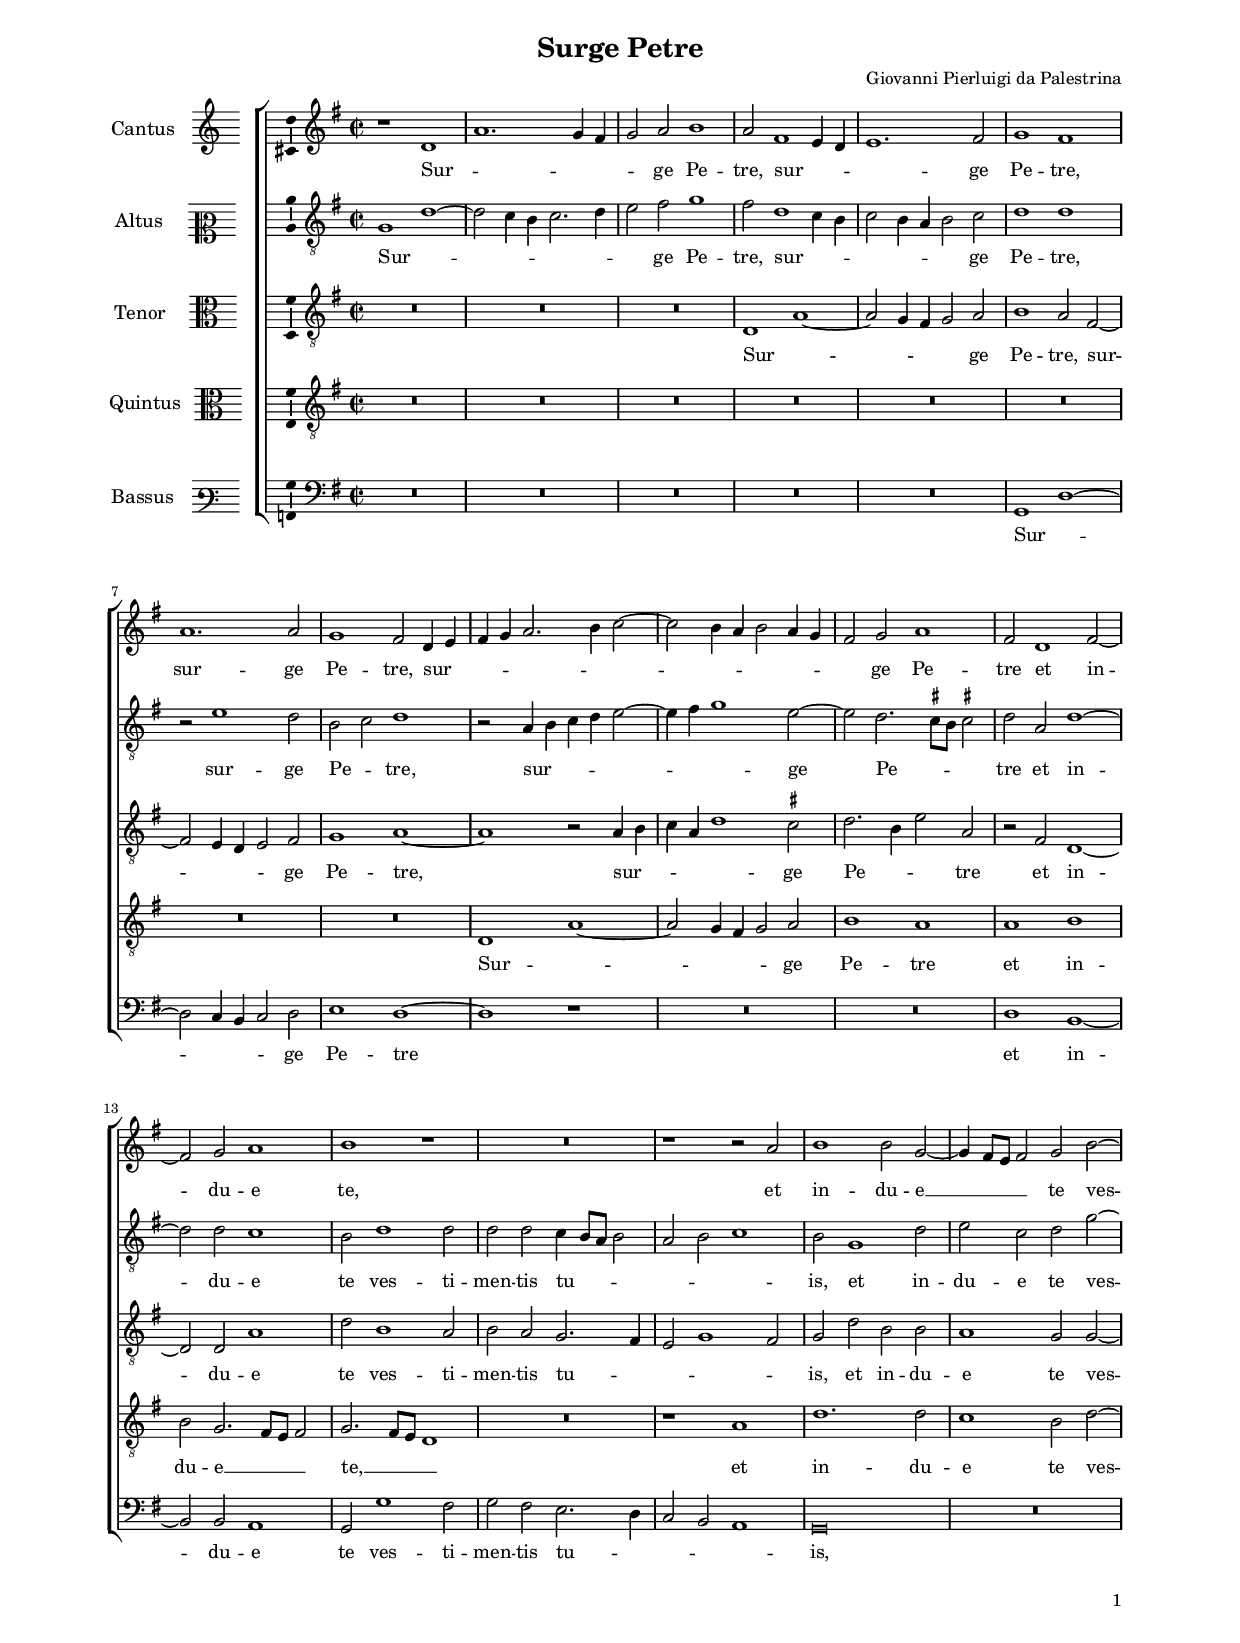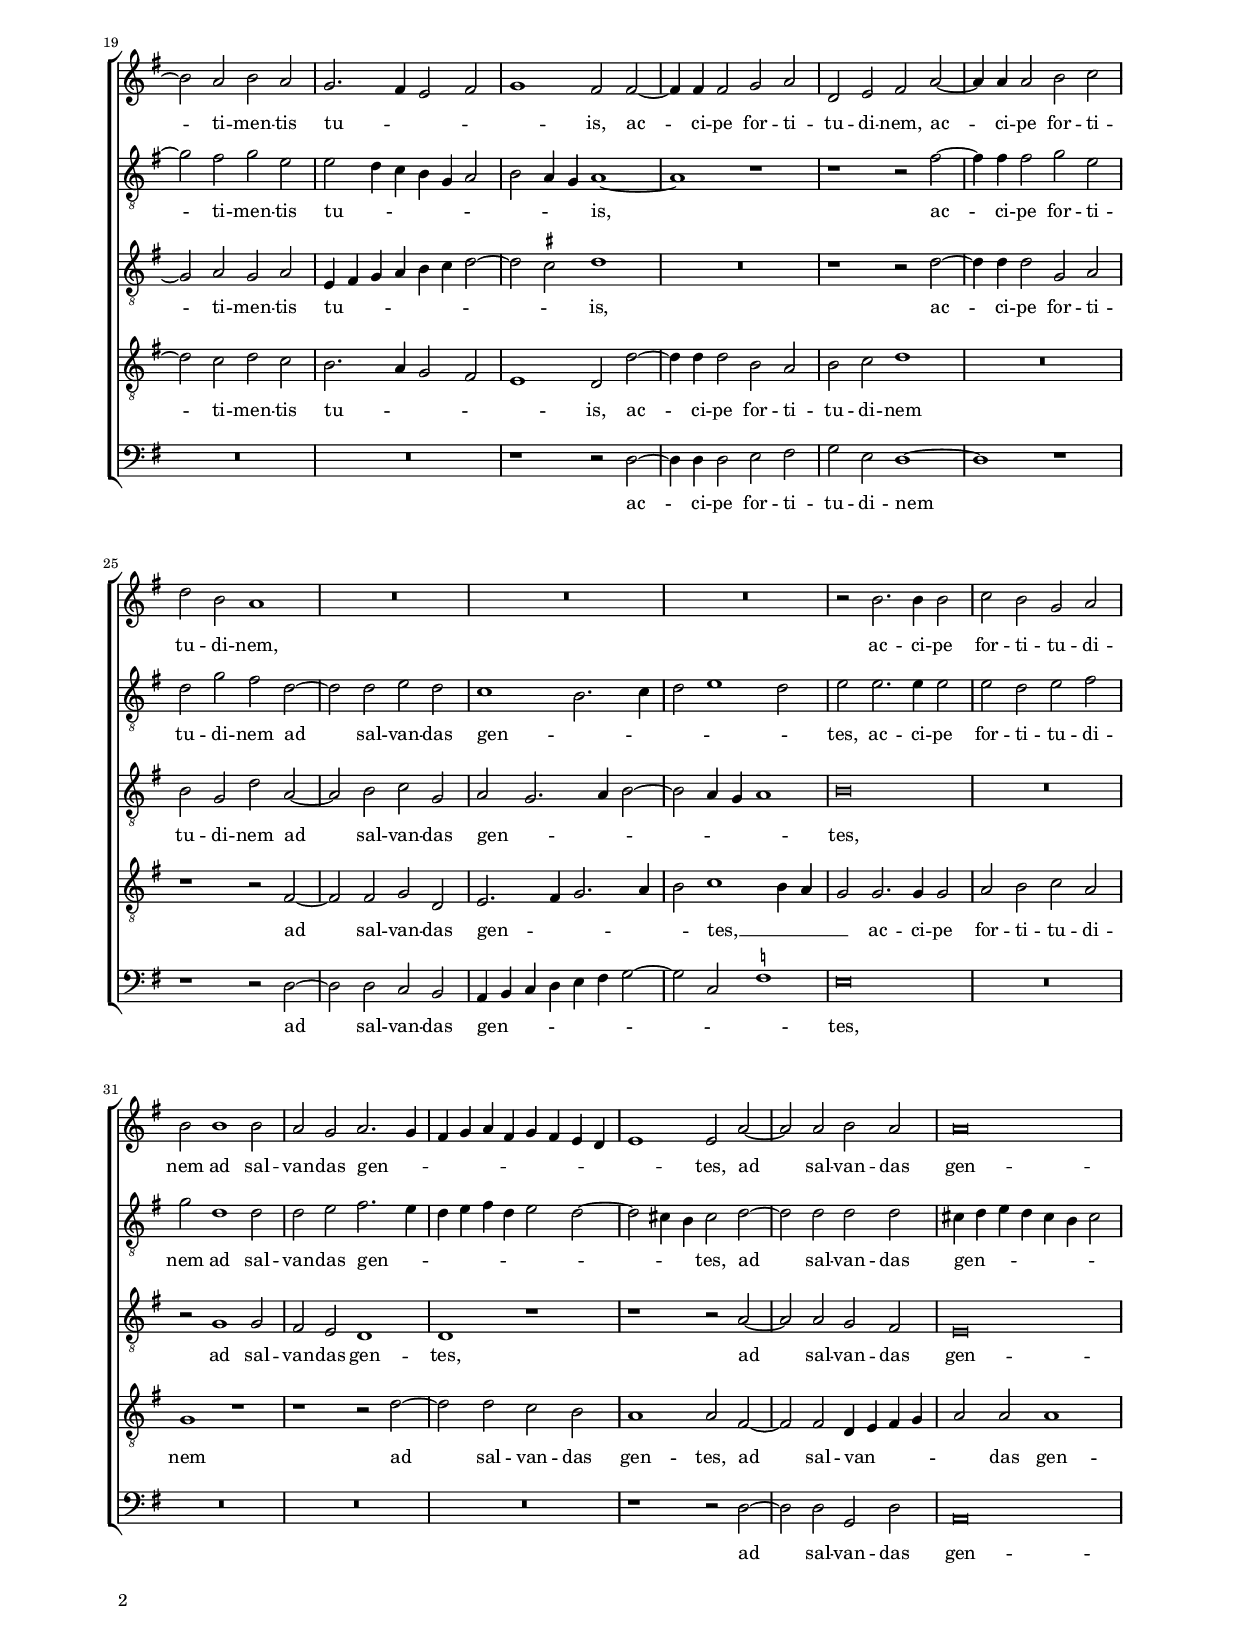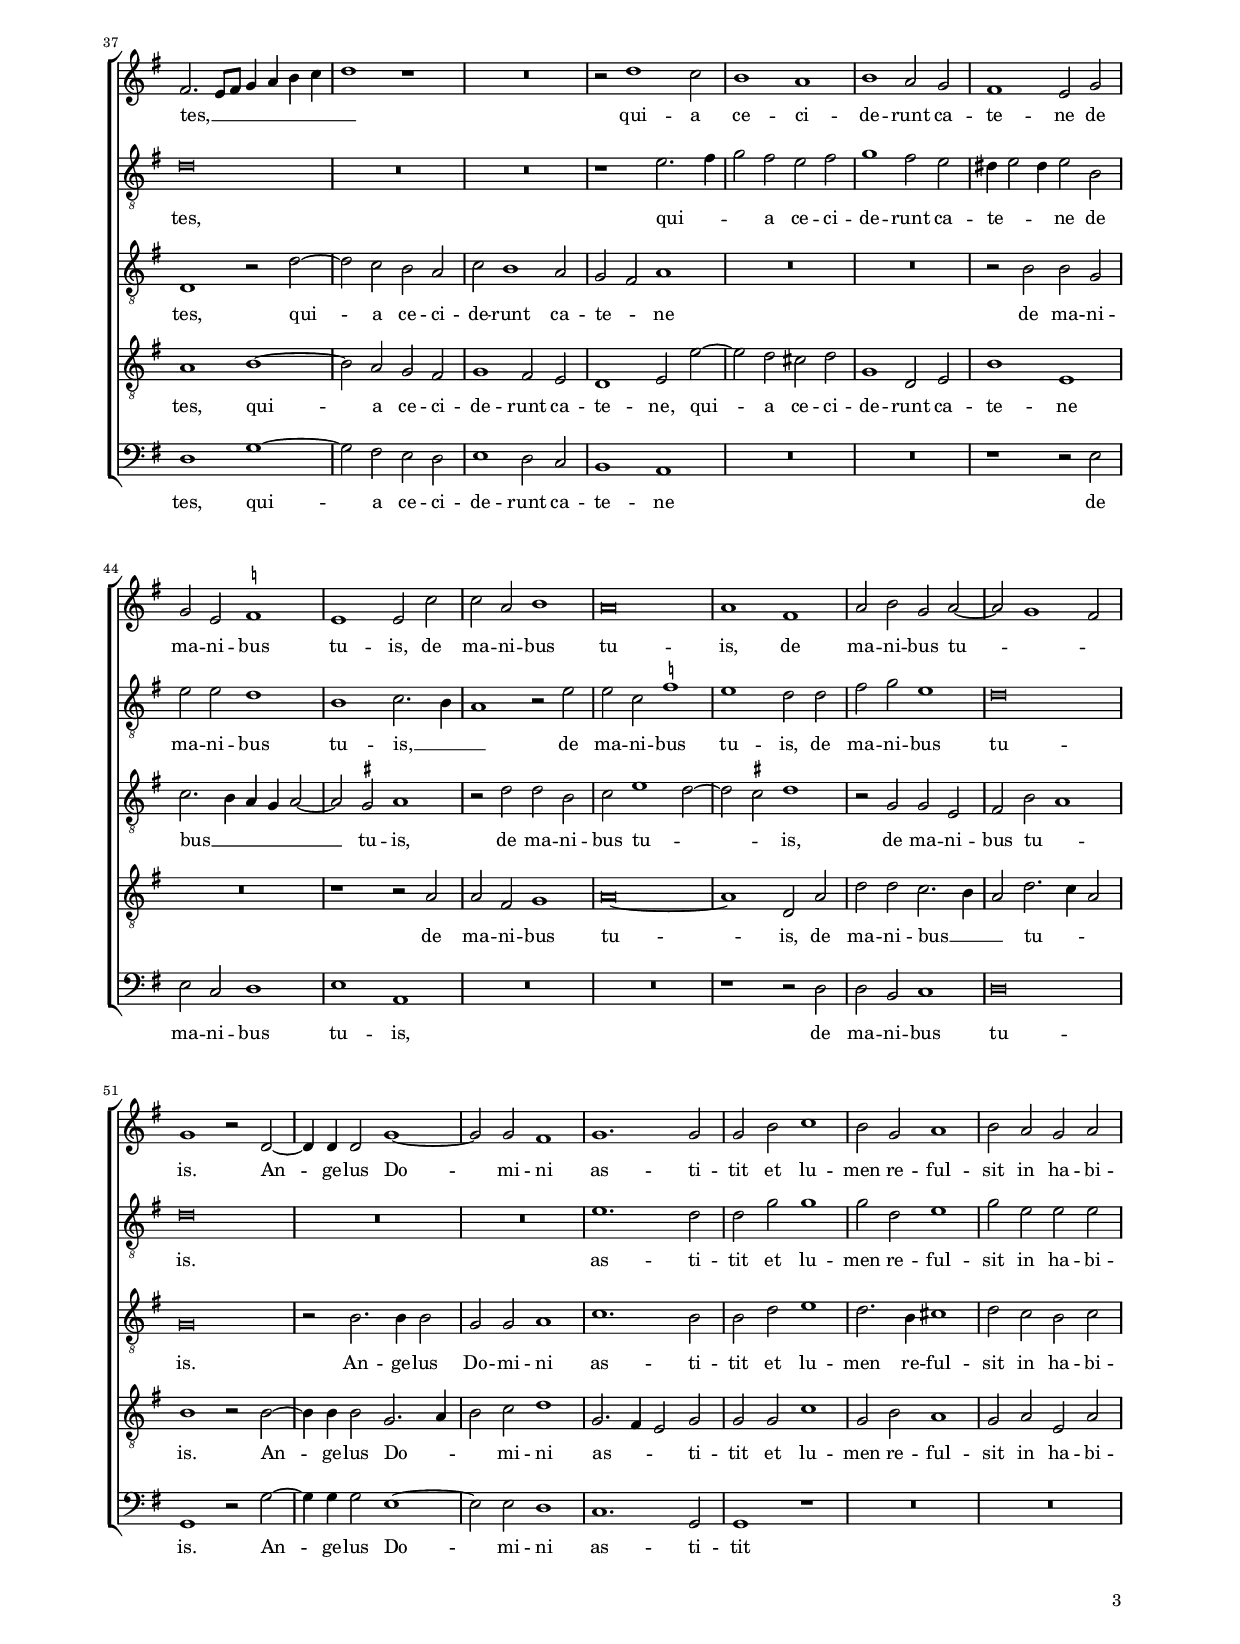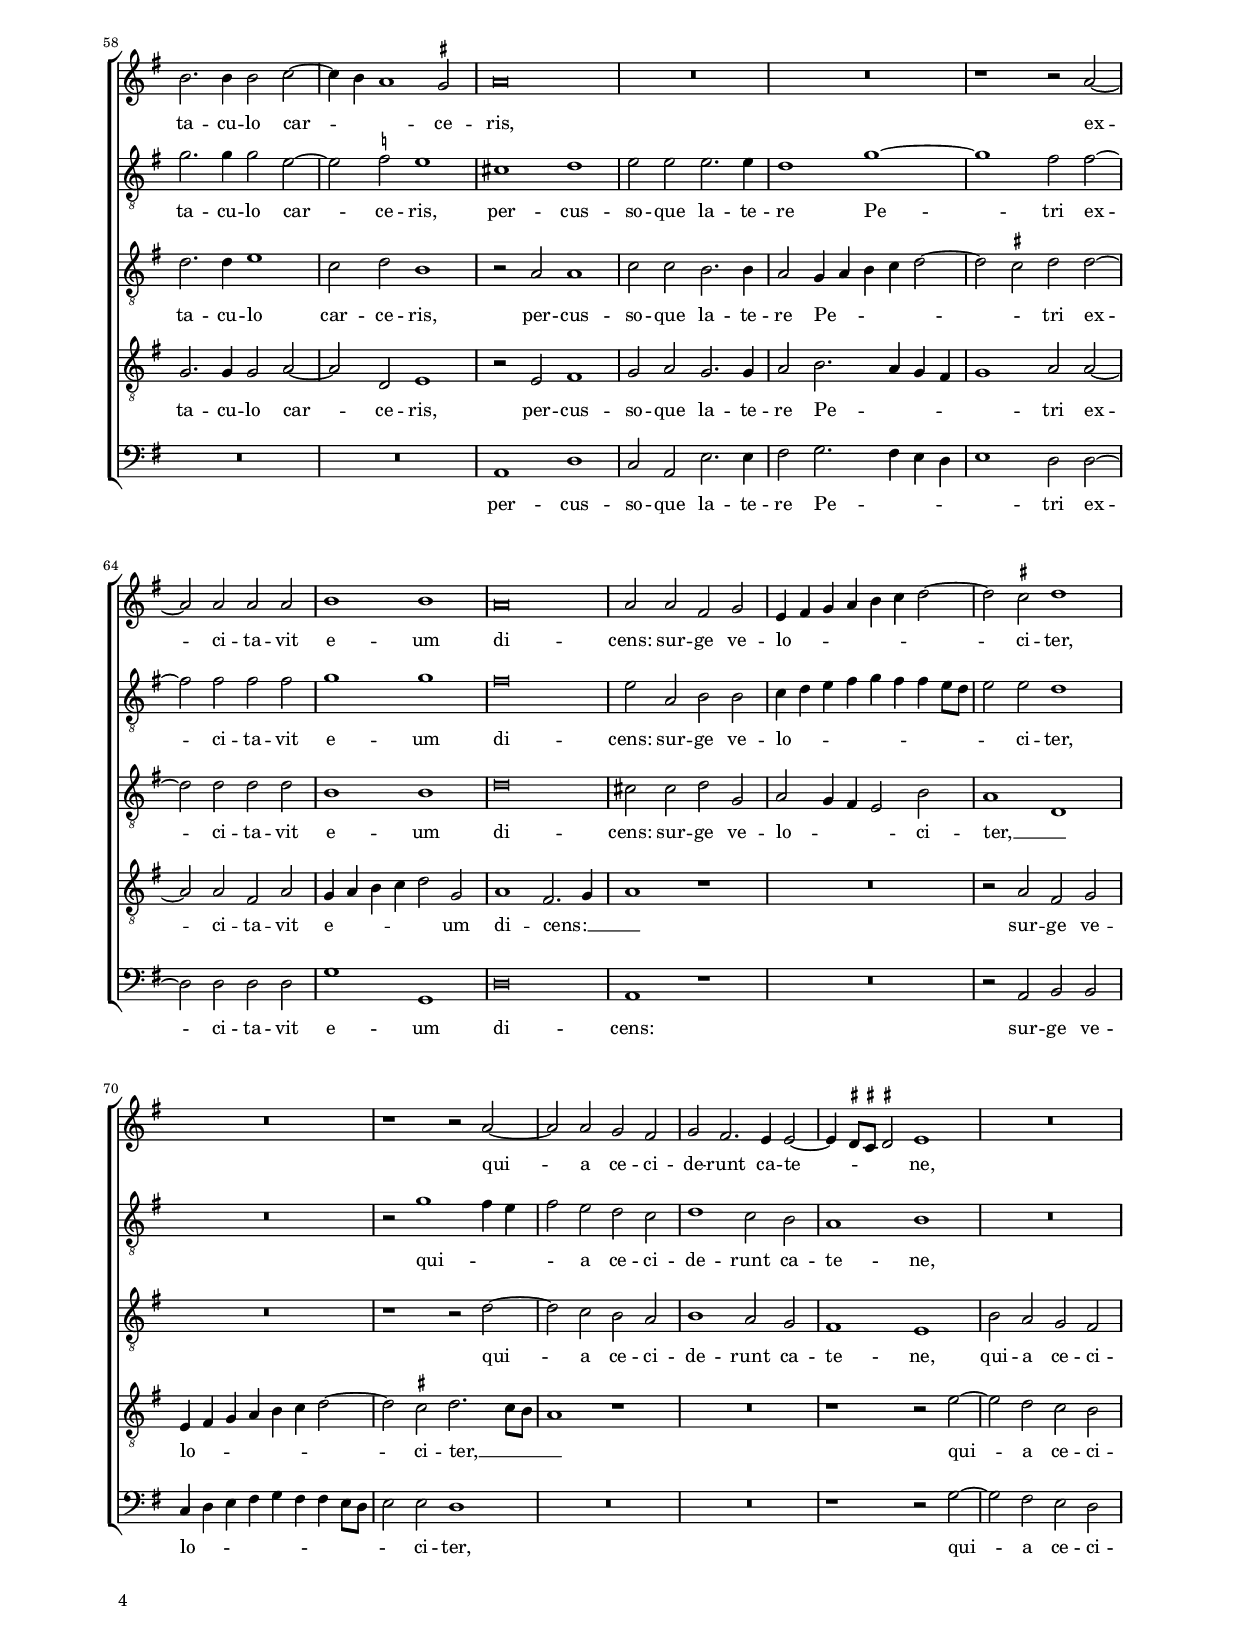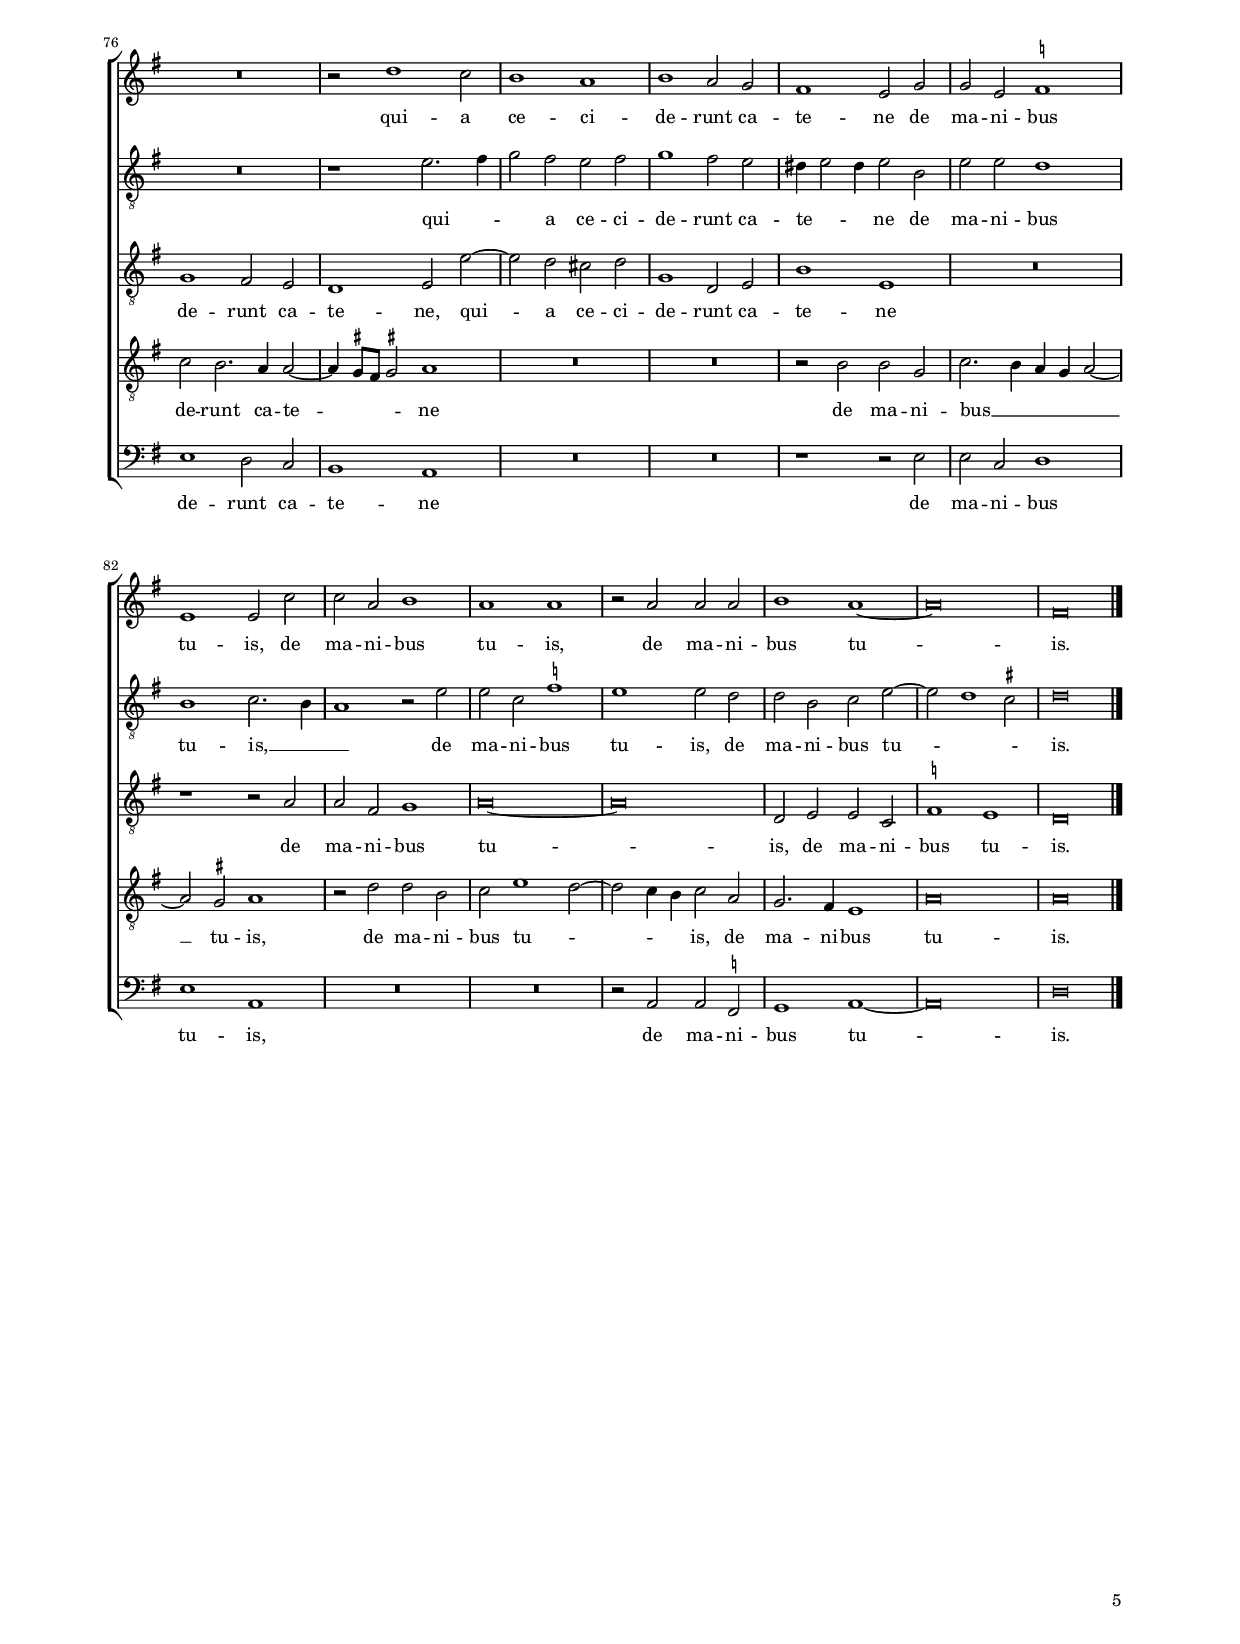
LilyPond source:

\header
{
  title="Surge Petre"
  composer="Giovanni Pierluigi da Palestrina"
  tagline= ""
}

\version "2.24.1"
\language deutsch
#(set-global-staff-size 15)
% #(set-default-paper-size "letter")
#(ly:set-option 'point-and-click #f)


\paper
	{
	top-margin = 1.8 \cm
	bottom-margin = 1.2 \cm
	left-margin = 2 \cm
	right-margin = 2 \cm
	ragged-bottom = ##f
	ragged-last-bottom = ##t
	print-page-number = ##f
	system-system-spacing = #'((basic-distance . 17) (minimum-distance . 14) (padding . 7) (strechability . 150))
	oddFooterMarkup=\markup   \fill-line { "" \fromproperty #'page:page-number-string }
	evenFooterMarkup=\markup  \fill-line { \fromproperty #'page:page-number-string "" }
	last-bottom-spacing = #'((basic-distance . 12) (minimum-distance . 7) (padding . 4))
%	systems-per-page = 3
	page-count = 5
%	min-systems-per-page = 3
	markup-system-spacing.basic-distance = #12
	}

	
global = {
	\key c \major
	\time 2/2 \set Score.measureLength = #(ly:make-moment 2/1)
	\skip 1*2*88 \bar "|."
	}

	ficta = { \once \set suggestAccidentals = ##t }

	forget = #(define-music-function (music) (ly:music?) #{
		\accidentalStyle forget
		$music
		\accidentalStyle default
		#})


incipitcantus = \markup { \score {
	{
	\set Staff.instrumentName = \markup { \fontsize #1 "Cantus" }
	\key c \major
	\clef violin
	s4 \bar ""
	}
	\layout  {
	raggedright = ##t
	indent = 1.6 \cm
	line-width = 2.4\cm
	\context { \Staff \remove Time_signature_engraver }
	\override Staff.Clef.Y-extent = #'(0 . 0)
	}} \hspace #1 }

      
incipitaltus = \markup { \score {
	{
	\set Staff.instrumentName = \markup { \fontsize #1 "Altus" }
	\key c \major
	\clef mezzosoprano
	s4 \bar ""
	}
	\layout  {
	raggedright = ##t
	indent = 1.6 \cm
	line-width = 2.4\cm
	\context { \Staff \remove Time_signature_engraver }
	\override Staff.Clef.Y-extent = #'(0 . 0)
	}} \hspace #1 }


incipittenor = \markup { \score {
	{
	\set Staff.instrumentName = \markup { \fontsize #1 "Tenor" }
	\key c \major
	\clef alto
	s4 \bar ""
	}
	\layout  {
	raggedright = ##t
	indent = 1.6 \cm
	line-width = 2.4\cm
	\context { \Staff \remove Time_signature_engraver }
	\override Staff.Clef.Y-extent = #'(0 . 0)
	}} \hspace #1 }
      
      
incipitquintus = \markup { \score {
	{
	\set Staff.instrumentName = \markup { \fontsize #1 "Quintus" }
	\key c \major
	\clef alto
	s4 \bar ""
	}
	\layout  {
	raggedright = ##t
	indent = 1.6 \cm
	line-width = 2.4\cm
	\context { \Staff \remove Time_signature_engraver }
	\override Staff.Clef.Y-extent = #'(0 . 0)
	}} \hspace #1 }
      
      
incipitbassus = \markup { \score {
	{
	\set Staff.instrumentName = \markup { \fontsize #1 "Bassus" }
	\key c \major
	\clef varbaritone
	s4 \bar ""
	}
	\layout  {
	raggedright = ##t
	indent = 1.6 \cm
	line-width = 2.4\cm
	\context { \Staff \remove Time_signature_engraver }
	\override Staff.Clef.Y-extent = #'(0 . 0)
	}} \hspace #1 }


cantus =  \relative c''
	{
	r1 g
	d'1. c4 h
	c2 d e1
	d2 h1 a4 g
%5
	a1. h2 |
	c1 h
	d1. d2
	c1 h2 g4 a
	h4 c d2. e4 f2~
%10
	f2 e4 d e2 d4 c |
	h2 c d1
	h2 g1 h2~
	h2 c d1
	e1 r
%15
	R\breve |
	r1 r2 d
	e1 e2 c~
	c4 h8 a h2 c e~
	e2 d e d
%20
	c2. h4 a2 h |	
	c1 h2 h~
	h4 h h2 c d
	g,2 a h d~
	d4 d d2 e2 f
%25
	g2 e d1 |
	R\breve
	R\breve
	R\breve
	r2 e2. e4 e2
%30
	f2 e c d |
	e2 e1 e2
	d2 c d2. c4
	h4 c d h c h a g
	a1 a2 d~
%35
	d2 d e d |
	d\breve
	h2. a8 h c4 d e f
	g1 r
	R\breve
%40
	r2 g1 f2 |
	e1 d
	e1 d2 c
	h1 a2 c
	c2 a \ficta b1
%45
	a1 a2 f' |
	f2 d e1
	d\breve
	d1 h
	d2 e c d~
%50
	d2 c1 h2 |
	c1 r2 g~
	g4 g g2 c1~
	c2 c h1
	c1. c2
%55
	c2 e f1 |
	e2 c d1
	e2 d c d
	e2. e4 e2 f~
	f4 e d1 \ficta cis2
%60
	d\breve |
	R\breve
	R\breve
	r1 r2 d~
	d2 d d d
%65
	e1 e |
	d\breve
	d2 d h c
	a4 h c d e f g2~
	g2 \ficta fis g1
%70
	R\breve |
	r1 r2 d~
	d2 d c h
	c2 h2. a4 a2~
	a4 \ficta gis8 \ficta fis \ficta gis!2 a1
%75
	R\breve |
	R\breve
	r2 g'1 f2
	e1 d
	e1 d2 c
%80
	h1 a2 c |
	c2 a \ficta b1
	a1 a2 f'
	f2 d e1
	d1 d
%85
	r2 d d d |
	e1 d~
	d\breve
	h\breve |
	}


altus =  \relative c'
	{
	c1 g'~
	g2 f4 e f2. g4
	a2 h c1
	h2 g1 f4 e
%5
	f2 e4 d e2 f |
	g1 g
	r2 a1 g2
	e2 f g1
	r2 d4 e f g a2~
%10
	a4 h c1 a2~ |
	a2 g2. \ficta fis8 e \ficta fis!2
	g2 d g1~
	g2 g f1
	e2 g1 g2
%15
	g2 g f4 e8 d e2 |
	d2 e f1
	e2 c1 g'2
	a2 f g c~ |
	c2 h c a
%20
	a2 g4 f e c d2 |
	e2 d4 c d1~
	d1 r
	r1 r2 h'~
	h4 h h2 c a
%25
	g2 c h g~ |
	g2 g a g
	f1 e2. f4
	g2 a1 g2
	a2 a2. a4 a2
%30
	a2 g a h |
	c2 g1 g2
	g2 a h2. a4
	g4 a h g a2 g~
	g2 fis4 e fis2 g~
%35
	g2 g g g |
	fis4 g a g fis e fis2
	g\breve
	R\breve
	R\breve
%40
	r1 a2. h4 |
	c2 h a h
	c1 h2 a
	gis4 a2 gis4 a2 e
	a2 a g1
%45
	e1 f2. e4 |
	d1 r2 a'
	a2 f \ficta b1
	a1 g2 g
	h2 c a1
%50
	g\breve |
	g\breve
	R\breve
	R\breve
	a1. g2
%55
	g2 c c1 |
	c2 g a1
	c2 a a a
	c2. c4 c2 a~
	a2 \ficta b a1
%60
	fis1 g |
	a2 a a2. a4
	g1 c~
	c1 h2 h~
	h2 h h h
%65
	c1 c |
	h\breve
	a2 d, e e
	f4 g a h c h h a8 g
	a2 a g1
%70
	R\breve |
	r2 c1 h4 a
	h2 a g f
	g1 f2 e
	d1 e
%75
	R\breve |
	R\breve
	r1 a2. h4
	c2 h a h
	c1 h2 a
%80
	gis4 a2 gis4 a2 e |
	a2 a g1
	e1 f2. e4
	d1 r2 a'
	a2 f \ficta b1
%85
	a1 a2 g |
	g2 e f a~
	a2 g1 \ficta fis2
	g\breve |
	}


tenor =  \relative c'
	{
	R\breve
	R\breve
	R\breve
	g1 d'~
%5
	d2 c4 h c2 d |
	e1 d2 h~
	h2 a4 g a2 h
	c1 d~
	d1 r2 d4 e
%10
	f4 d g1 \ficta fis2 |
	g2. e4 a2 d,
	r2 h g1~
	g2 g d'1
	g2 e1 d2
%15
	e2 d c2. h4 |
	a2 c1 h2
	c2 g' e e
	d1 c2 c~
	c2 d c d
%20
	a4 h c d e f g2~ |
	g2 \ficta fis g1
	R\breve
	r1 r2 g~
	g4 g g2 c, d
%25
	e2 c g' d~ |
	d2 e f c
	d2 c2. d4 e2~
	e2 d4 c d1
	e\breve
%30
	R\breve |
	r2 c1 c2
	h2 a g1
	g1 r
	r1 r2 d'~
%35
	d2 d c h |
	a\breve
	g1 r2 g'~
	g2 f e d
	f2 e1 d2
%40
	c2 h d1 |
	R\breve
	R\breve
	r2 e e c
	f2. e4 d c d2~
%45
	d2 \ficta cis d1 |
	r2 g g e
	f2 a1 g2~
	g2 \ficta fis g1
	r2 c, c a
%50
	h2 e d1 |
	c\breve
	r2 e2. e4 e2
	c2 c d1
	f1. e2
%55
	e2 g a1 |
	g2. e4 fis1
	g2 f e f
	g2. g4 a1
	f2 g e1
%60
	r2 d d1 |
	f2 f e2. e4
	d2 c4 d e f g2~
	g2 \ficta fis g g~
	g2 g g g
%65
	e1 e |
	g\breve
	fis2 fis g c,
	d2 c4 h a2 e'
	d1 g,
%70
	R\breve |
	r1 r2 g'~
	g2 f e d
	e1 d2 c
	h1 a
%75
	e'2 d c h |
	c1 h2 a
	g1 a2 a'~
	a2 g fis g
	c,1 g2 a
%80
	e'1 a, |
	R\breve
	r1 r2 d
	d2 h c1
	d\breve~
%85
	d\breve |
	g,2 a a f
	\ficta b1 a
	g\breve |
	}


quintus  =  \relative c'
	{
	R\breve
	R\breve
	R\breve
	R\breve
%5
	R\breve |
	R\breve
	R\breve
	R\breve
	g1 d'~
%10
	d2 c4 h c2 d |
	e1 d
	d1 e
	e2 c2. h8 a h2
	c2. h8 a g1
%15
	R\breve |
	r1 d'
	g1. g2
	f1 e2 g~
	g2 f g f
%20
	e2. d4 c2 h |
	a1 g2 g'~
	g4 g g2 e d
	e2 f g1
	R\breve
%25
	r1 r2 h,~ |
	h2 h c g
	a2. h4 c2. d4
	e2 f1 e4 d
	c2 c2. c4 c2
%30
	d2 e f d |
	c1 r
	r1 r2 g'~
	g2 g f e
	d1 d2 h~
%35
	h2 h g4 a h c |
	d2 d d1
	d1 e~
	e2 d c h
	c1 h2 a
%40
	g1 a2 a'~ |
	a2 g fis g
	c,1 g2 a
	e'1 a,
	R\breve
%45
	r1 r2 d |
	d2 h c1
	d\breve~
	d1 g,2 d'
	g2 g f2. e4
%50
	d2 g2. f4 d2 |
	e1 r2 e~
	e4 e e2 c2. d4
	e2 f g1
	c,2. h4 a2 c
%55
	c2 c f1 |
	c2 e d1
	c2 d a d
	c2. c4 c2 d~
	d2 g, a1
%60
	r2 a h1 |
	c2 d c2. c4
	d2 e2. d4 c h
	c1 d2 d~
	d2 d h d
%65
	c4 d e f g2 c, |
	d1 h2. c4
	d1 r
	R\breve
	r2 d h c
%70
	a4 h c d e f g2~ |
	g2 \ficta fis g2. \forget f8 e
	d1 r
	R\breve
	r1 r2 a'~
%75
	a2 g f e |
	f2 e2. d4 d2~
	d4 \ficta cis8 h \ficta cis!2 d1
	R\breve
	R\breve
%80
	r2 e e c |
	f2. e4 d c d2~
	d2 \ficta cis d1
	r2 g g e
	f2 a1 g2~
%85
	g2 f4 e f2 d |
	c2. h4 a1
	d\breve
	d\breve |
	}


bassus  =  \relative c
	{
	R\breve
	R\breve
	R\breve
	R\breve
%5
	R\breve |
	c1 g'~
	g2 f4 e f2 g
	a1 g~
	g1 r
%10
	R\breve |
	R\breve
	g1 e~
	e2 e d1
	c2 c'1 h2
%15
	c2 h a2. g4 |
	f2 e d1
	c\breve
	R\breve
	R\breve
%20
	R\breve |
	r1 r2 g'~
	g4 g g2 a h
	c2 a g1~
	g1 r
%25
	r1 r2 g~ |
	g2 g f e
	d4 e f g a h c2~
	c2 f, \ficta b1
	a\breve
%30
	R\breve |
	R\breve
	R\breve
	R\breve
	r1 r2 g~
%35
	g2 g c, g' |
	d\breve
	g1 c~
	c2 h a g
	a1 g2 f
%40
	e1 d |
	R\breve
	R\breve
	r1 r2 a'
	a2 f g1
%45
	a1 d, |
	R\breve
	R\breve
	r1 r2 g
	g2 e f1
%50
	g\breve |
	c,1 r2 c'~
	c4 c c2 a1~
	a2 a g1
	f1. c2
%55
	c1 r |
	R\breve
	R\breve
	R\breve
	R\breve
%60
	d1 g |
	f2 d a'2. a4
	h2 c2. h4 a g
	a1 g2 g~
	g2 g g g
%65
	c1 c, |
	g'\breve
	d1 r
	R\breve
	r2 d e e
%70
	f4 g a h c h h a8 g |
	a2 a g1
	R\breve
	R\breve
	r1 r2 c~
%75
	c2 h a g |
	a1 g2 f
	e1 d
	R\breve
	R\breve
%80
	r1 r2 a' |
	a2 f g1
	a1 d,
	R\breve
	R\breve
%85
	r2 d d \ficta b |
	c1 d~
	d\breve
	g\breve |
	}


lyricscantus = \lyricmode {
	Sur -- _ _ _ _ ge Pe -- tre,
	sur -- _ _ _ ge Pe -- tre,
	sur -- ge Pe -- tre,
	sur -- _ _ _ _ _ _ _ _ _ _ _ _ ge Pe -- tre
	et in -- du -- e te,
	et in -- du -- e __ _ _ _ te ves -- ti -- men -- tis tu -- _ _ _ _ is,
	ac -- ci -- pe for -- ti -- tu -- di -- nem,
	ac -- ci -- pe for -- ti -- tu -- di -- nem,
	ac -- ci -- pe for -- ti -- tu -- di -- nem ad sal -- van -- das gen -- _ _ _ _ _ _ _ _ _ _ tes,
	ad sal -- van -- das gen -- tes, __ _ _ _ _ _ _ _
	qui -- a ce -- ci -- de -- runt ca -- te -- ne
	de ma -- ni -- bus tu -- is,
	de ma -- ni -- bus tu -- is,
	de ma -- ni -- bus tu -- _ _ is.
	An -- ge -- lus Do -- mi -- ni
	as -- ti -- tit et lu -- men re -- ful -- sit in ha -- bi -- ta -- cu -- lo car -- _ _ ce -- ris,
	ex -- ci -- ta -- vit e -- um di -- cens:
	sur -- ge ve -- lo -- _ _ _ _ _ _ ci -- ter,
	qui -- a ce -- ci -- de -- runt ca -- te -- _ _ _ ne,
	qui -- a ce -- ci -- de -- runt ca -- te -- ne
	de ma -- ni -- bus tu -- is,
	de ma -- ni -- bus tu -- is,
	de ma -- ni -- bus tu -- is.
	}


lyricsaltus = \lyricmode {
	Sur -- _ _ _ _ _ _ ge Pe -- tre,
	sur -- _ _ _ _ _ _ ge Pe -- tre,
	sur -- ge Pe -- _ tre,
	sur -- _ _ _ _ _ _ ge Pe -- _ _ _ tre
	et in -- du -- e te ves -- ti -- men -- tis tu -- _ _ _ _ _ _ is,
	et in -- du -- e te ves -- ti -- men -- tis tu -- _ _ _ _ _ _ _ _ is,
	ac -- ci -- pe for -- ti -- tu -- di -- nem ad sal -- van -- das gen -- _ _ _ _ _ tes,
	ac -- ci -- pe for -- ti -- tu -- di -- nem ad sal -- van -- das gen -- _ _ _ _ _ _ _ _ _ tes,
	ad sal -- van -- das gen -- _ _ _ _ _ _ tes,
	qui -- _ _ a ce -- ci -- de -- runt ca -- te -- _ _ ne
	de ma -- ni -- bus tu -- is, __ _ _
	de ma -- ni -- bus tu -- is,
	de ma -- ni -- bus tu -- is.
	as -- ti -- tit et lu -- men re -- ful -- sit in ha -- bi -- ta -- cu -- lo car -- ce -- ris,
	per -- cus -- so -- que la -- te -- re Pe -- tri ex -- ci -- ta -- vit e -- um di -- cens:
	sur -- ge ve -- lo -- _ _ _ _ _ _ _ _ _ ci -- ter,
	qui -- _ _ _ a ce -- ci -- de -- runt ca -- te -- ne,
	qui -- _ _ a ce -- ci -- de -- runt ca -- te -- _ _ ne
	de ma -- ni -- bus tu -- is, __ _ _
	de ma -- ni -- bus tu -- is,
	de ma -- ni -- bus tu -- _ _ is.
	}


lyricstenor = \lyricmode {
	Sur -- _ _ _ _ ge Pe -- tre,
	sur -- _ _ _ ge Pe -- tre,
	sur -- _ _ _ _ ge Pe -- _ _ tre
	et in -- du -- e te ves -- ti -- men -- tis tu -- _ _ _ _ is,
	et in -- du -- e te ves -- ti -- men -- tis tu -- _ _ _ _ _ _ _ is,
	ac -- ci -- pe for -- ti -- tu -- di -- nem ad sal -- van -- das gen -- _ _ _ _ _ _ tes,
	ad sal -- van -- das gen -- tes,
	ad sal -- van -- das gen -- tes,
	qui -- a ce -- ci -- de -- runt ca -- te -- _ ne
	de ma -- ni -- bus __ _ _ _ _ tu -- is,
	de ma -- ni -- bus tu -- _ _ is,
	de ma -- ni -- bus tu -- _ is.
	An -- ge -- lus Do -- mi -- ni
	as -- ti -- tit et lu -- men re -- ful -- sit in ha -- bi -- ta -- cu -- lo car -- ce -- ris,
	per -- cus -- so -- que la -- te -- re Pe -- _ _ _ _ _ tri ex -- ci -- ta -- vit e -- um di -- cens:
	sur -- ge ve -- lo -- _ _ _ ci -- ter, __ _
	qui -- a ce -- ci -- de -- runt ca -- te -- ne,
	qui -- a ce -- ci -- de -- runt ca -- te -- ne,
	qui -- a ce -- ci -- de -- runt ca -- te -- ne
	de ma -- ni -- bus tu -- is,
	de ma -- ni -- bus tu -- is.
	}


lyricsquintus = \lyricmode {
	Sur -- _ _ _ _ ge Pe -- tre
	et in -- du -- e __ _ _ _ te, __ _ _ _
	et in -- du -- e te ves -- ti -- men -- tis tu -- _ _ _ _ is,
	ac -- ci -- pe for -- ti -- tu -- di -- nem ad sal -- van -- das gen -- _ _ _ _ tes, __ _ _ _
	ac -- ci -- pe for -- ti -- tu -- di -- nem ad sal -- van -- das gen -- tes,
	ad sal -- van -- _ _ _ _ das gen -- tes,
	qui -- a ce -- ci -- de -- runt ca -- te -- ne,
	qui -- a ce -- ci -- de -- runt ca -- te -- ne
	de ma -- ni -- bus tu -- is,
	de ma -- ni -- bus __ _ _ tu -- _ _ is.
	An -- ge -- lus Do -- _ _ mi -- ni
	as -- _ _ ti -- tit et lu -- men re -- ful -- sit in ha -- bi -- ta -- cu -- lo car -- ce -- ris,
	per -- cus -- so -- que la -- te -- re Pe -- _ _ _ _ tri 
	ex -- ci -- ta -- vit e -- _ _ _ _ um di -- cens: __ _ _
	sur -- ge ve -- lo -- _ _ _ _ _ _ ci -- ter, __ _ _ _
	qui -- a ce -- ci -- de -- runt ca -- te -- _ _ _ ne
	de ma -- ni -- bus __ _ _ _ _ tu -- is,
	de ma -- ni -- bus tu -- _ _ _ is,
	de ma -- ni -- bus tu -- is.
	}


lyricsbassus = \lyricmode {
	Sur -- _ _ _ _ ge Pe -- tre
	et in -- du -- e te ves -- ti -- men -- tis tu -- _ _ _ _ is,
	ac -- ci -- pe for -- ti -- tu -- di -- nem ad sal -- van -- das gen -- _ _ _ _ _ _ _ _ tes,
	ad sal -- van -- das gen -- tes,
	qui -- a ce -- ci -- de -- runt ca -- te -- ne
	de ma -- ni -- bus tu -- is,
	de ma -- ni -- bus tu -- is.
	An -- ge -- lus Do -- mi -- ni as -- ti -- tit
	per -- cus -- so -- que la -- te -- re Pe -- _ _ _ _ tri ex -- ci -- ta -- vit e -- um di -- cens:
	sur -- ge ve -- lo -- _ _ _ _ _ _ _ _ _ ci -- ter,
	qui -- a ce -- ci -- de -- runt ca -- te -- ne
	de ma -- ni -- bus tu -- is,
	de ma -- ni -- bus tu -- is.
	}


\score
{  
	\transpose c g, {
	\new ChoirStaff \with { \override StaffGrouper.staff-staff-spacing.basic-distance = #12 }
	<<

	\new Staff << \global
	\new Voice="v1" {
		\set Staff.instrumentName=\incipitcantus
%		\set Staff.instrumentName= "S"
		\set Staff.midiInstrument = "reed organ"
		\clef violin
		\cantus }
	\new Lyrics \lyricsto "v1" {\lyricscantus }
	>>


	\new Staff << \global
	\new Voice="v2" {
		\set Staff.instrumentName=\incipitaltus
%		\set Staff.instrumentName= "A"
		\set Staff.midiInstrument = "reed organ"
		\clef "G_8" % violin
		\altus}
	\new Lyrics \lyricsto "v2" {\lyricsaltus }
	>>


	\new Staff << \global
	\new Voice="v3" {
		\set Staff.instrumentName=\incipittenor
%		\set Staff.instrumentName= "T"
		\set Staff.midiInstrument = "reed organ"
		\clef "G_8"
		\tenor }
	\new Lyrics \lyricsto "v3" {\lyricstenor }
	>>


	\new Staff << \global
	\new Voice="v5" {
		\set Staff.instrumentName=\incipitquintus
%		\set Staff.instrumentName= "Q"
		\set Staff.midiInstrument = "reed organ"
		\clef "G_8"
		\quintus}
	\new Lyrics \lyricsto "v5" {\lyricsquintus }
	>>


	\new Staff << \global
	\new Voice="v4" {
		\set Staff.instrumentName=\incipitbassus
%		\set Staff.instrumentName= "B"
		\set Staff.midiInstrument = "reed organ"
		\clef bass 
		\bassus }
	\new Lyrics \lyricsto "v4" {\lyricsbassus}
	>>

	>>
	} % transpose

	\layout
	{
	indent = 2.5\cm
	\context { \Lyrics \override VerticalAxisGroup.nonstaff-relatedstaff-spacing.padding = #1.4 }
%	\context { \Lyrics \override LyricText.font-size = #1 }
	\context { \Staff \override TimeSignature.break-visibility = #end-of-line-invisible }
	\context { \Staff \consists Ambitus_engraver }
	\context { \Score \override BarNumber.padding = #2 }
	\context { \Voice \override NoteHead.style = #'baroque }
	}

\midi
	{
	\tempo 2 = 90
	}

}


% EOF
